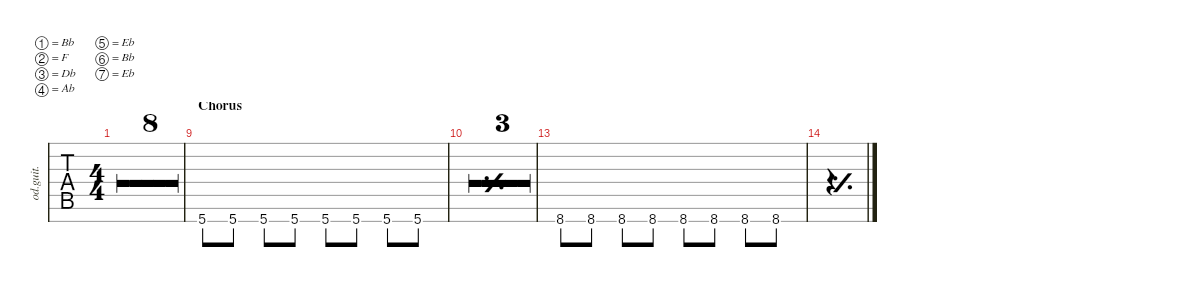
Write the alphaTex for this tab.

\defaultSystemsLayout 4
\hideDynamics
\bracketExtendMode nobrackets
\track ("Rhythm Guitar L" "od.guit.") {multiBarRest instrument distortionguitar}
\staff {tabs}
\tuning (Bb3 F3 Db3 Ab2 Eb2 Bb1 Eb1)
\ts (4 4)
\tempo 192
\clef f4
\ks c
r.1{dy mf} |
r.1 |
r.1 |
r.1 |
r.1 |
r.1 |
r.1 |
r.1 |
\section ("" "Chorus")
5.7{acc #}.8 5.7{acc #}.8 5.7{acc #}.8 5.7{acc #}.8 5.7{acc #}.8 5.7{acc #}.8 5.7{acc #}.8 5.7{acc #}.8 |
\simile simple
|
|
|
\simile none
8.7.8 8.7.8 8.7.8 8.7.8 8.7.8 8.7.8 8.7.8 8.7.8 |
\simile simple
